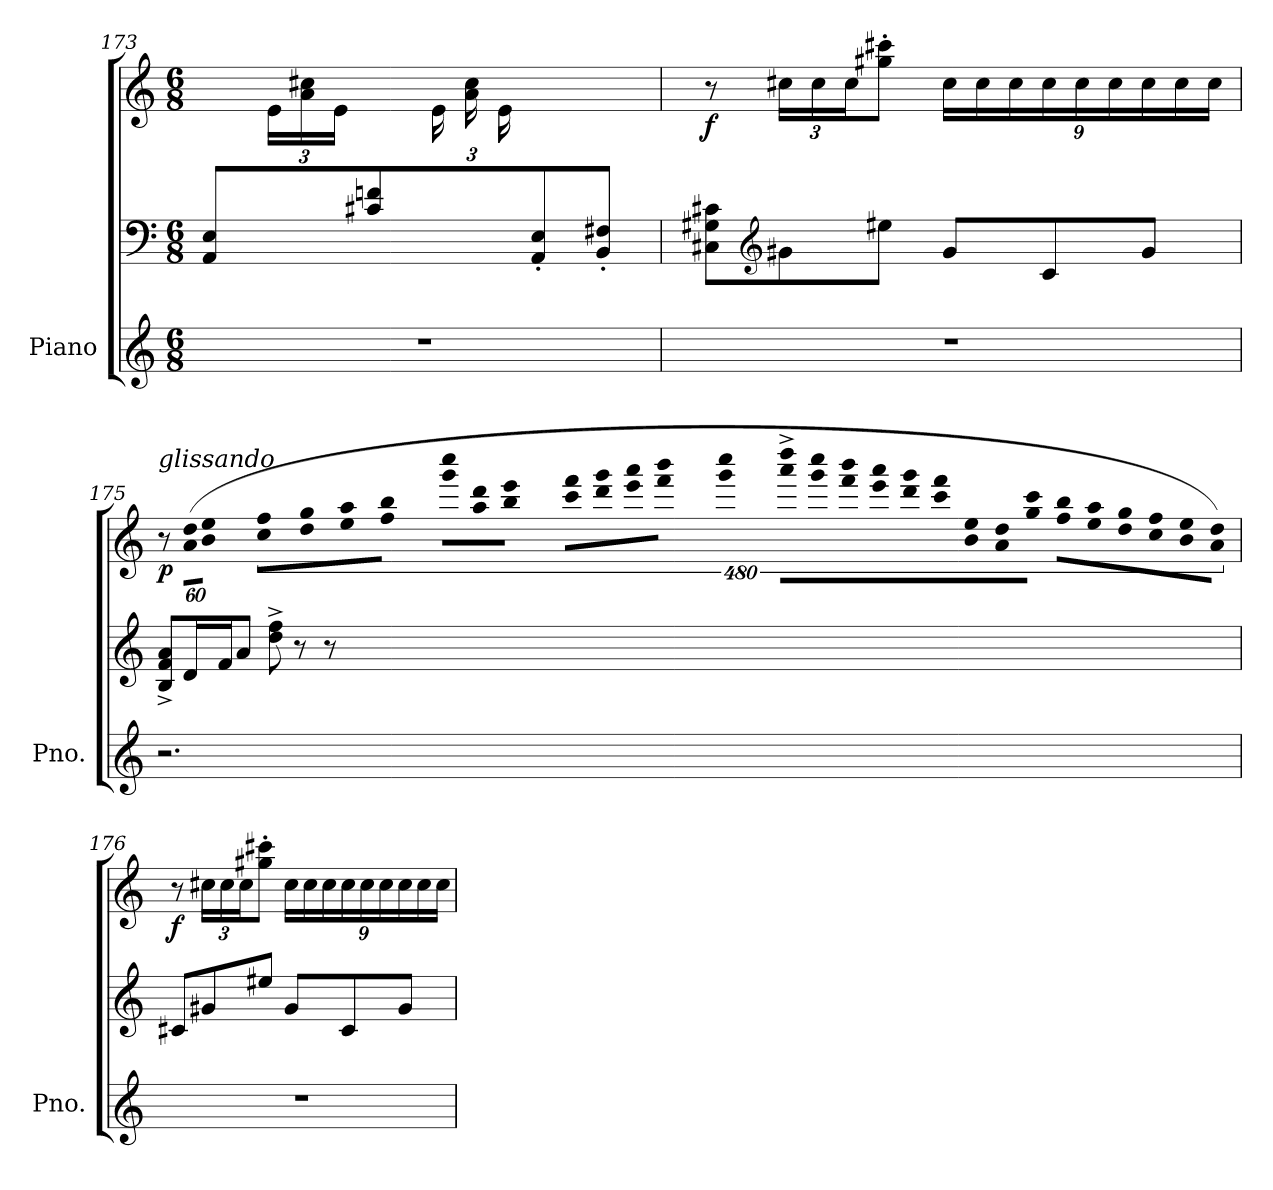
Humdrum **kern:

**kern	**kern	**kern	**dynam
*part1	*part1	*part1	*part1
*staff3	*staff2	*staff1	*staff1/2/3
*I"Piano	*	*	*
*I'Pno.	*	*	*
*clefG2	*clefF4	*clefG2	*
*k[]	*k[]	*k[]	*
*C:	*C:	*C:	*
*M6/8	*M6/8	*M6/8	*
=173	=173	=173	=173
*	*	*^	*
2.r	8AA/ 8E/L	2.ryy	8ryy	.
*	*	*	*Xbrackettup	*
.	8ryy	.	24e\L	.
.	.	.	24a\ 24cc#X\	.
.	.	.	24e\J	.
.	8c#X/ 8fn/J	.	8ryy	.
.	8ryy	.	24e\LL	.
.	.	.	24a\ 24cc#\	.
.	.	.	24e\J	.
.	8AA/' 8E/'	.	4ryy	.
.	8BB/' 8F#X/'J	.	.	.
*	*	*v	*v	*
=174	=174	=174	=174
!	!	!	!LO:DY:b
2.r	8C#X\ 8G#X\ 8c#X\L	8r	f
*	*clefG2	*	*
.	8g#X\	24cc#X\LL	.
.	.	24cc#\	.
.	.	24cc#\J	.
.	8ee#X\J	8gg#X\' 8ccc#X\'J	.
.	8g#/L	24cc#\LL	.
.	.	24cc#\	.
.	.	24cc#\	.
.	8c#/	24cc#\	.
.	.	24cc#\	.
.	.	24cc#\	.
.	8g#/J	24cc#\	.
.	.	24cc#\	.
.	.	24cc#\JJ	.
!!LO:LB:g=z
=175	=175	=175	=175
!	!	!LO:TX:a:i:t=glissando	!
!	!	!	!LO:DY:b
2.r	8B/^ 8f/^ 8a/^L	8r	p
*	*	*brackettup	*
!	!	!LO:N:vis=32	!
.	16d/L	(>1920%41a\ 1920%41dd\LLL	.
!	!	!LO:N:vis=32	!
.	.	1920%41b\ 1920%41ee\JJJ	.
!	!	!LO:N:vis=4	!
.	.	1920%331ryy	.
.	16f/J	.	.
.	8a/J	.	.
!	!	!LO:N:vis=32	!
.	.	1920%41cc\ 1920%41ff\LLL	.
!	!	!LO:N:vis=32	!
.	.	1920%41dd\ 1920%41gg\	.
.	8dd\^ 8ff\^	.	.
!	!	!LO:N:vis=32	!
.	.	1920%41ee\ 1920%41aa\	.
!	!	!LO:N:vis=32	!
.	.	1920%41ff\ 1920%41bb\JJJ	.
!	!	!LO:N:vis=4	!
.	.	1920%331ryy	.
.	8r	.	.
!	!	!LO:N:vis=32	!
.	.	1920%41ggg\ 1920%41cccc\LLL	.
!	!	!LO:N:vis=32	!
.	.	1920%41aa\ 1920%41ddd\	.
.	8r	.	.
!	!	!LO:N:vis=32	!
.	.	1920%41bb\ 1920%41eee\JJJ	.
!	!	!LO:N:vis=4	!
.	.	1920%331ryy	.
320%219ryy	320%219ryy	.	.
!	!	!LO:N:vis=32	!
.	.	1920%41ccc\ 1920%41fff\LLL	.
!	!	!LO:N:vis=32	!
.	.	1920%41ddd\ 1920%41ggg\	.
!	!	!LO:N:vis=32	!
.	.	1920%41eee\ 1920%41aaa\	.
!	!	!LO:N:vis=32	!
.	.	1920%41fff\ 1920%41bbb\JJJ	.
!	!	!LO:N:vis=4	!
.	.	1920%331ryy	.
!	!	!LO:N:vis=32	!
.	.	1920%41ggg\ 1920%41cccc\	.
!	!	!LO:N:vis=1024	!
.	.	1920ryy	.
!	!	!LO:N:vis=32	!
.	.	1920%41aaa\^ 1920%41dddd\^LLL	.
!	!	!LO:N:vis=32	!
.	.	1920%41ggg\ 1920%41cccc\	.
!	!	!LO:N:vis=32	!
.	.	1920%41fff\ 1920%41bbb\	.
!	!	!LO:N:vis=32	!
.	.	1920%41eee\ 1920%41aaa\	.
!	!	!LO:N:vis=32	!
.	.	1920%41ddd\ 1920%41ggg\	.
!	!	!LO:N:vis=32	!
.	.	1920%41ccc\ 1920%41fff\	.
!	!	!LO:N:vis=32	!
.	.	1920%41b\ 1920%41ee\	.
!	!	!LO:N:vis=32	!
.	.	1920%41a\ 1920%41dd\	.
!	!	!LO:N:vis=32	!
.	.	1920%41gg\ 1920%41ccc\JJJ	.
!	!	!LO:N:vis=32	!
.	.	1920%41ff\ 1920%41bb\LLL	.
!	!	!LO:N:vis=32	!
.	.	1920%41ee\ 1920%41aa\	.
!	!	!LO:N:vis=32	!
.	.	1920%41dd\ 1920%41gg\	.
!	!	!LO:N:vis=32	!
.	.	1920%41cc\ 1920%41ff\	.
!	!	!LO:N:vis=32	!
.	.	1920%41b\ 1920%41ee\	.
!	!	!LO:N:vis=32	!
.	.	1920%41a\ 1920%41dd\JJJ)	.
!!LO:LB:g=z
=176	=176	=176	=176
!	!	!	!LO:DY:b
2.r	8c#X/L	8r	f
*	*	*Xbrackettup	*
.	8g#X/	24cc#X\LL	.
.	.	24cc#\	.
.	.	24cc#\J	.
.	8ee#X/J	8gg#X\' 8ccc#X\'J	.
.	8g#/L	24cc#\LL	.
.	.	24cc#\	.
.	.	24cc#\	.
.	8c#/	24cc#\	.
.	.	24cc#\	.
.	.	24cc#\	.
.	8g#/J	24cc#\	.
.	.	24cc#\	.
.	.	24cc#\JJ	.
=	=	=	=
*-	*-	*-	*-
